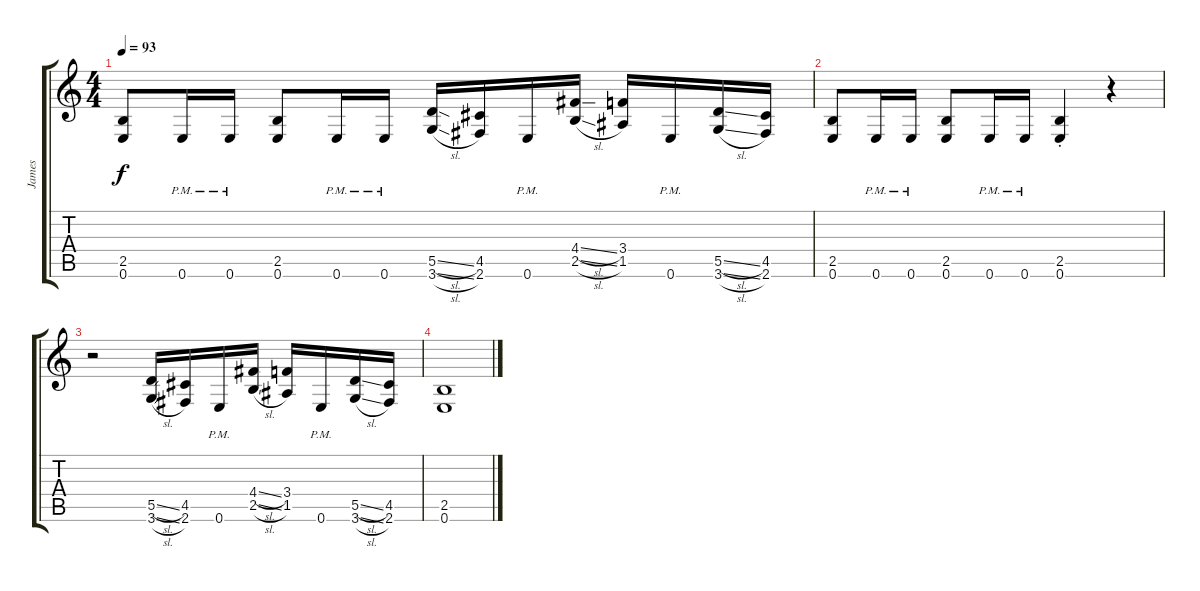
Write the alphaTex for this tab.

\track ("James" "James") {instrument overdrivenguitar}
\staff {score tabs}
\tuning (E4 B3 G3 D3 A2 E2) {hide}
\ts (4 4)
\tempo 93
\clef g2
\ks c
(2.5 0.6).8{dy f} 0.6{pm}.16 0.6{pm}.16 (2.5 0.6).8 0.6{pm}.16 0.6{pm}.16 (5.5{sl} 3.6{sl}).16 (4.5 2.6).16 0.6{pm}.16 (4.4{sl} 2.5{sl}).16 (3.4 1.5).16 0.6{pm}.16 (5.5{sl} 3.6{sl}).16 (4.5 2.6).16 |
(2.5 0.6).8 0.6{pm}.16 0.6{pm}.16 (2.5 0.6).8 0.6{pm}.16 0.6{pm}.16 (2.5{st} 0.6{st}).4 r.4 |
r.2 (5.5{sl} 3.6{sl}).16 (4.5 2.6).16 0.6{pm}.16 (4.4{sl} 2.5{sl}).16 (3.4 1.5).16 0.6{pm}.16 (5.5{sl} 3.6{sl}).16 (4.5 2.6).16 |
(2.5 0.6).1
